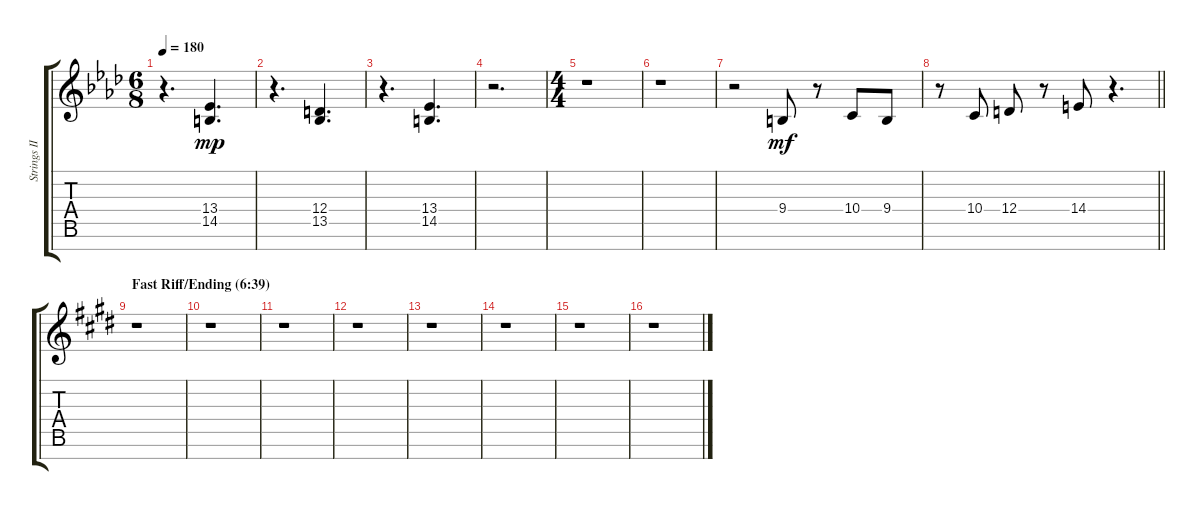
\track ("Strings II" "Strings II") {instrument stringensemble1}
\staff {score tabs}
\tuning (E4 B3 G3 D3 A2 E2 B1) {hide}
\ts (6 8)
\tempo 180
\clef g2
\ks fminor
r.4{d dy mp} (13.4 14.5).4{d} |
r.4{d} (12.4 13.5).4{d} |
r.4{d} (13.4 14.5).4{d} |
r.2{d} |
\ts (4 4)
r.1 |
r.1 |
r.2 9.4.8{dy mf} r.8 10.4.8 9.4.8 |
\barLineRight lightlight
r.8 10.4.8 12.4.8 r.8 14.4.8 r.4{d} |
\section ("" "Fast Riff/Ending (6:39)")
\ks c#minor
r.1 |
r.1 |
r.1 |
r.1 |
r.1 |
r.1 |
r.1 |
r.1
